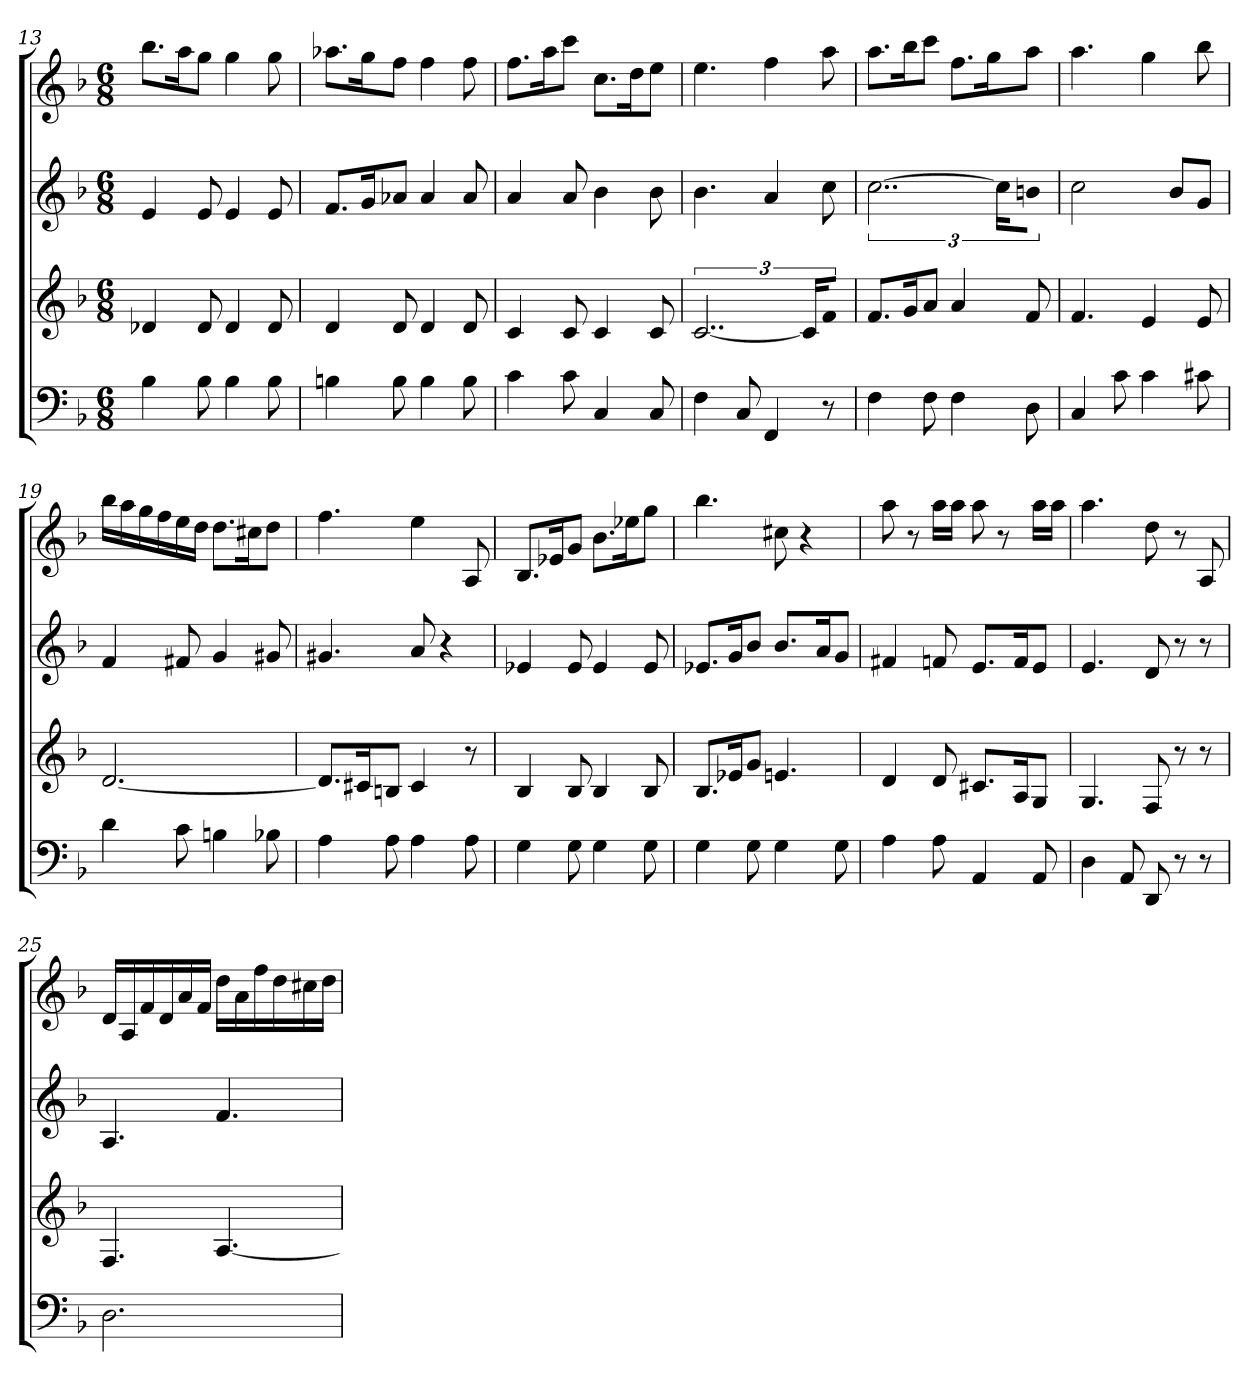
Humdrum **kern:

**kern	**kern	**kern	**kern
*part4	*part3	*part2	*part1
*staff4	*staff3	*staff2	*staff1
*k[b-]	*k[b-]	*k[b-]	*k[b-]
*d:	*d:	*d:	*d:
*M6/8	*M6/8	*M6/8	*M6/8
=13	=13	=13	=13
4B-	4d-X	4e	8.bb-L
.	.	.	16aaK
8B-	8d-	8e	8ggJ
4B-	4d-	4e	4gg
8B-	8d-	8e	8gg
=14	=14	=14	=14
4Bn	4d	8.fL	8.aa-XL
.	.	16gK	16ggK
8B	8d	8a-XJ	8ffJ
4B	4d	4a-	4ff
8B	8d	8a-	8ff
=15	=15	=15	=15
4c	4c	4a	8.ffL
.	.	.	16aaK
8c	8c	8a	8cccJ
4C	4c	4b-	8.ccL
.	.	.	16ddK
8C	8c	8b-	8eeJ
=16	=16	=16	=16
4F	[3..c	4.b-	4.ee
8C	.	.	.
4FF	.	4a	4ff
.	24cKL]	.	.
8r	8fJ	8cc	8aa
=17	=17	=17	=17
4F	8.fL	[3..cc	8.aaL
.	16gK	.	16bb-K
8F	8aJ	.	8cccJ
4F	4a	.	8.ffL
.	.	.	16ggK
.	.	24ccKL]	.
8D	8f	8bnJ	8aaJ
=18	=18	=18	=18
4C	4.f	2cc	4.aa
8c	.	.	.
4c	4e	.	4gg
.	.	8b-L	.
8c#X	8e	8gJ	8bb-
=19	=19	=19	=19
4d	[2.d	4f	16bb-LL
.	.	.	16aa
.	.	.	16gg
.	.	.	16ff
8c	.	8f#X	16ee
.	.	.	16ddJJ
4Bn	.	4g	8.ddL
.	.	.	16cc#XK
8B-X	.	8g#X	8ddJ
=20	=20	=20	=20
4A	8.dL]	4.g#X	4.ff
.	16c#XK	.	.
8A	8BnJ	.	.
4A	4c#	8a	4ee
.	.	4r	.
8A	8r	.	8A
=21	=21	=21	=21
4G	4B-	4e-X	8.B-L
.	.	.	16e-XK
8G	8B-	8e-	8gJ
4G	4B-	4e-	8.b-L
.	.	.	16ee-XK
8G	8B-	8e-	8ggJ
=22	=22	=22	=22
4G	8.B-L	8.e-XL	4.bb-
.	16e-XK	16gK	.
8G	8gJ	8b-J	.
4G	4.en	8.b-L	8cc#X
.	.	.	4r
.	.	16aK	.
8G	.	8gJ	.
=23	=23	=23	=23
4A	4d	4f#X	8aa
.	.	.	8r
8A	8d	8fn	16aaLL
.	.	.	16aaJJ
4AA	8.c#XL	8.eL	8aa
.	.	.	8r
.	16AK	16fK	.
8AA	8GJ	8eJ	16aaLL
.	.	.	16aaJJ
=24	=24	=24	=24
4D	4.G	4.e	4.aa
8AA	.	.	.
8DD	8F	8d	8dd
8r	8r	8r	8r
8r	8r	8r	8A
=25	=25	=25	=25
2.D	4.F	4.A	16dLL
.	.	.	16A
.	.	.	16f
.	.	.	16d
.	.	.	16a
.	.	.	16fJJ
.	[4.A	4.f	16ddLL
.	.	.	16a
.	.	.	16ff
.	.	.	16dd
.	.	.	16cc#X
.	.	.	16ddJJ
=	=	=	=
*-	*-	*-	*-
